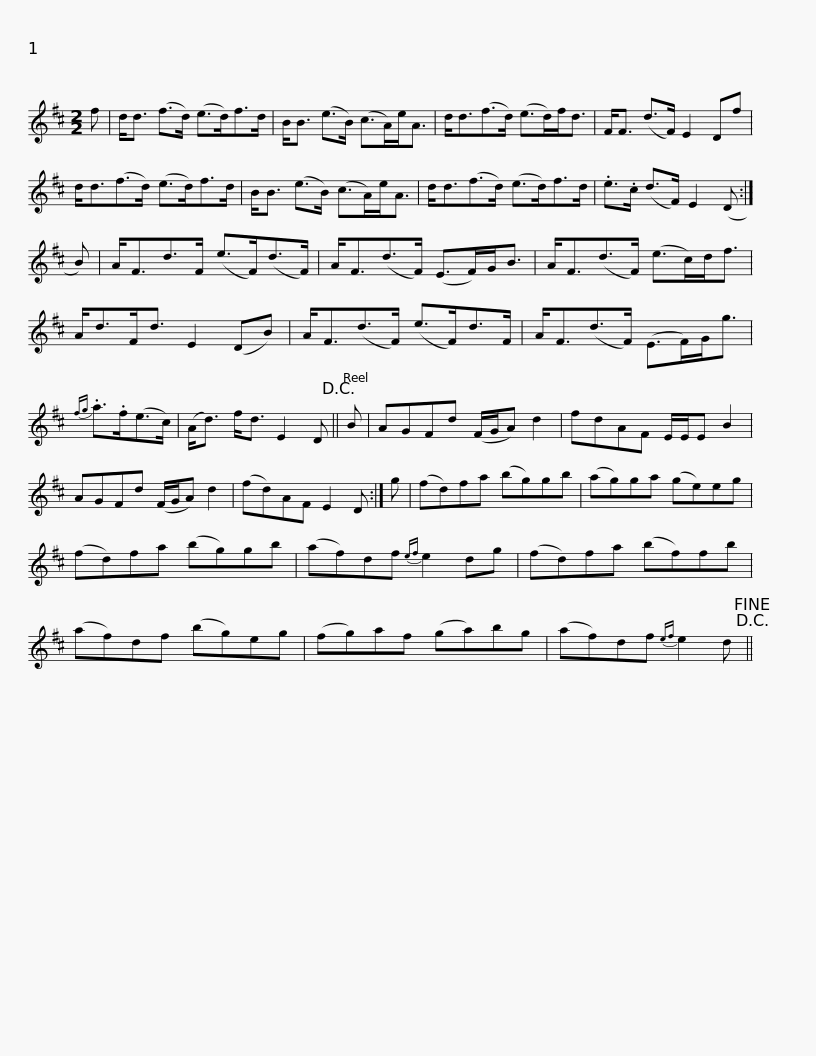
X:1
L:1/8
M:2/2
I:linebreak $
K:D
V:1 treble
V:1
 f | d<d (f>d) (e>d)f>d | B<B (e>B) (c>A)e<A | d<d(f>d) (e>d)f<d | F<F (d>F) E2 Df |$ %5
 d<d(f>d) (e>d)f>d | B<B (e>B) (c>A)e<A | d<d(f>d) (e>d)f>d | .e>.c (d>F) E2 (D :| B) |$ %10
 A<Fd>F (e>F)(d>F) | A<F(d>F) (E>F)G<B | A<F(d>F) (e>c)d<f | A<dF<d E2 (DB) |$ A<F(d>F) (e>F)d>F | %15
 A<F(d>F) (E>F)G<g |{fg} .a>.f(e>c) | (A<d) f<d E2 D!D.C.! || B | AGFd (F/G/A) d2 |$ %20
 fdAF E/E/E B2 | AGFd (F/G/A) d2 | (fd)AF E2 D :| g | (fd)fa (bg)gb | %25
 (ag)ga (ge)eg |$ (fd)fa (bg)gb | (af)df{ef} e2 dg | (fd)fa (bf)fb | (af)df (bg)eg | %30
 (fg)af (ga)bg |$ (af)df{ef} e2 d!D.C.!!fine! || %32
